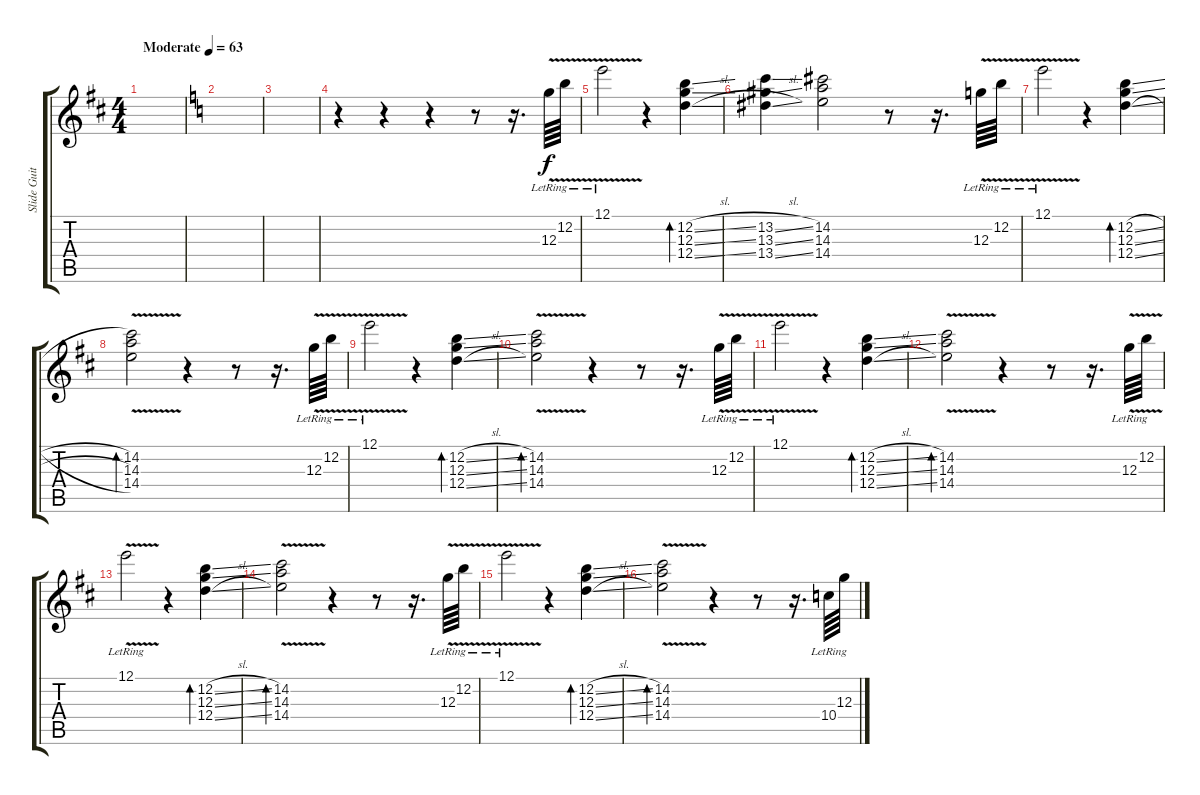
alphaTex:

\track ("Slide Guitar 1" "Slide Guit") {instrument electricguitarjazz}
\staff {score tabs}
\tuning (E4 B3 G3 D3 A2 E2) {hide}
\ts (4 4)
\tempo (63 "Moderate")
\clef g2
\ks d
|
\ks c
|
|
r.4 r.4 r.4 r.8 r.16{d} 12.3{v lr}.64 12.2{v lr}.64 |
12.1{v lr}.2 r.4 (12.2{sl} 12.3{sl} 12.4{sl}).4{bd 60} |
(13.2{sl} 13.3{sl} 13.4{sl}).4 (14.2 14.3 14.4).2 r.8 r.16{d} 12.3{v lr}.64 12.2{v lr}.64 |
12.1{v lr}.2 r.4 (12.2{sl} 12.3{sl} 12.4{sl}).4{bd 60} |
\ks d
(14.2 14.3{v} 14.4).2{bd 60} r.4 r.8 r.16{d} 12.3{v lr}.64 12.2{v lr}.64 |
12.1{v lr}.2 r.4 (12.2{sl} 12.3{sl} 12.4{sl}).4{bd 60} |
(14.2 14.3{v} 14.4).2{bd 60} r.4 r.8 r.16{d} 12.3{v lr}.64 12.2{v lr}.64 |
12.1{v lr}.2 r.4 (12.2{sl} 12.3{sl} 12.4{sl}).4{bd 60} |
(14.2 14.3{v} 14.4).2{bd 60} r.4 r.8 r.16{d} 12.3{v lr}.64 12.2{v lr}.64 |
12.1{v lr}.2 r.4 (12.2{sl} 12.3{sl} 12.4{sl}).4{bd 60} |
(14.2 14.3{v} 14.4).2{bd 60} r.4 r.8 r.16{d} 12.3{v lr}.64 12.2{v lr}.64 |
12.1{v lr}.2 r.4 (12.2{sl} 12.3{sl} 12.4{sl}).4{bd 60} |
(14.2 14.3{v} 14.4).2{bd 60} r.4 r.8 r.16{d} 10.4{lr}.64 12.3{lr}.64
